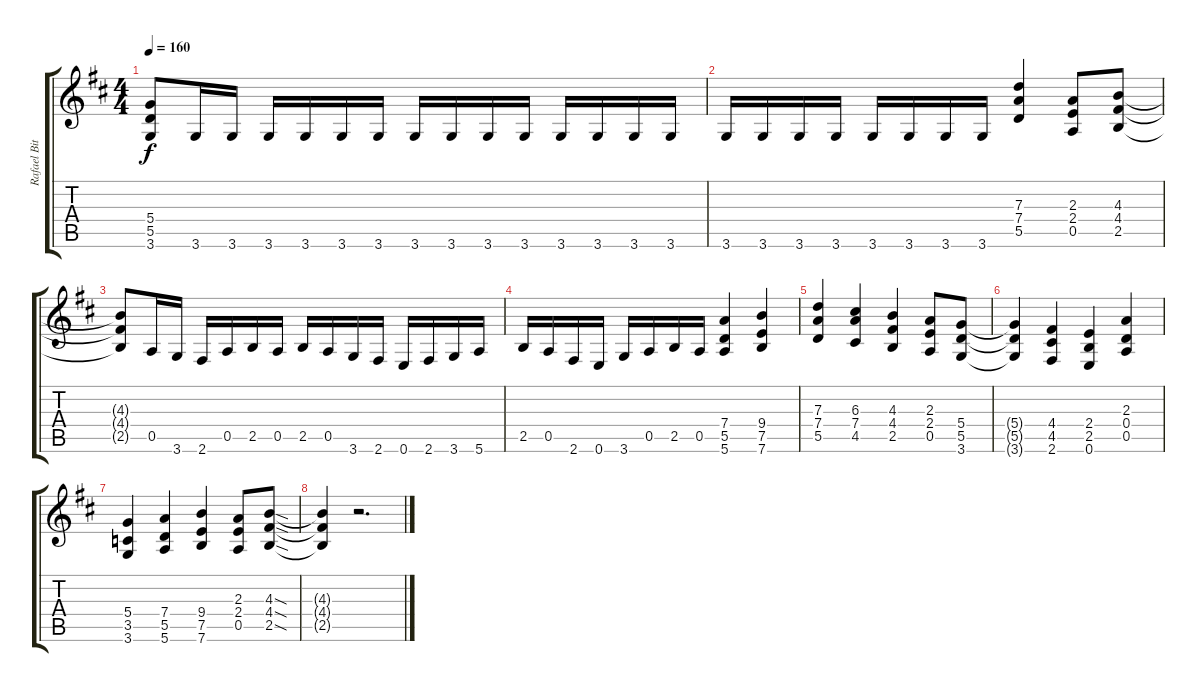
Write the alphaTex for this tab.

\track ("Rafael Bittencourt" "Rafael Bit") {instrument overdrivenguitar}
\staff {score tabs}
\tuning (E4 B3 G3 D3 A2 E2) {hide}
\ts (4 4)
\tempo 160
\clef g2
\ks d
(5.4{t} 5.5{t} 3.6{t}).8{dy f} 3.6.16 3.6.16 3.6.16 3.6.16 3.6.16 3.6.16 3.6.16 3.6.16 3.6.16 3.6.16 3.6.16 3.6.16 3.6.16 3.6.16 |
3.6.16 3.6.16 3.6.16 3.6.16 3.6.16 3.6.16 3.6.16 3.6.16 (7.3 7.4 5.5).4 (2.3 2.4 0.5).8 (4.3 4.4 2.5).8 |
(4.3{t} 4.4{t} 2.5{t}).8 0.5.16 3.6.16 2.6.16 0.5.16 2.5.16 0.5.16 2.5.16 0.5.16 3.6.16 2.6.16 0.6.16 2.6.16 3.6.16 5.6.16 |
2.5.16 0.5.16 2.6.16 0.6.16 3.6.16 0.5.16 2.5.16 0.5.16 (7.4 5.5 5.6).4 (9.4 7.5 7.6).4 |
(7.3 7.4 5.5).4 (6.3 7.4 4.5).4 (4.3 4.4 2.5).4 (2.3 2.4 0.5).8 (5.4 5.5 3.6).8 |
(5.4{t} 5.5{t} 3.6{t}).4 (4.4 4.5 2.6).4 (2.4 2.5 0.6).4 (2.3 0.4 0.5).4 |
(5.4 3.5 3.6).4 (7.4 5.5 5.6).4 (9.4 7.5 7.6).4 (2.3 2.4 0.5).8 (4.3{sod} 4.4{sod} 2.5{sod}).8 |
(4.3{t} 4.4{t} 2.5{t}).4 r.2{d}
